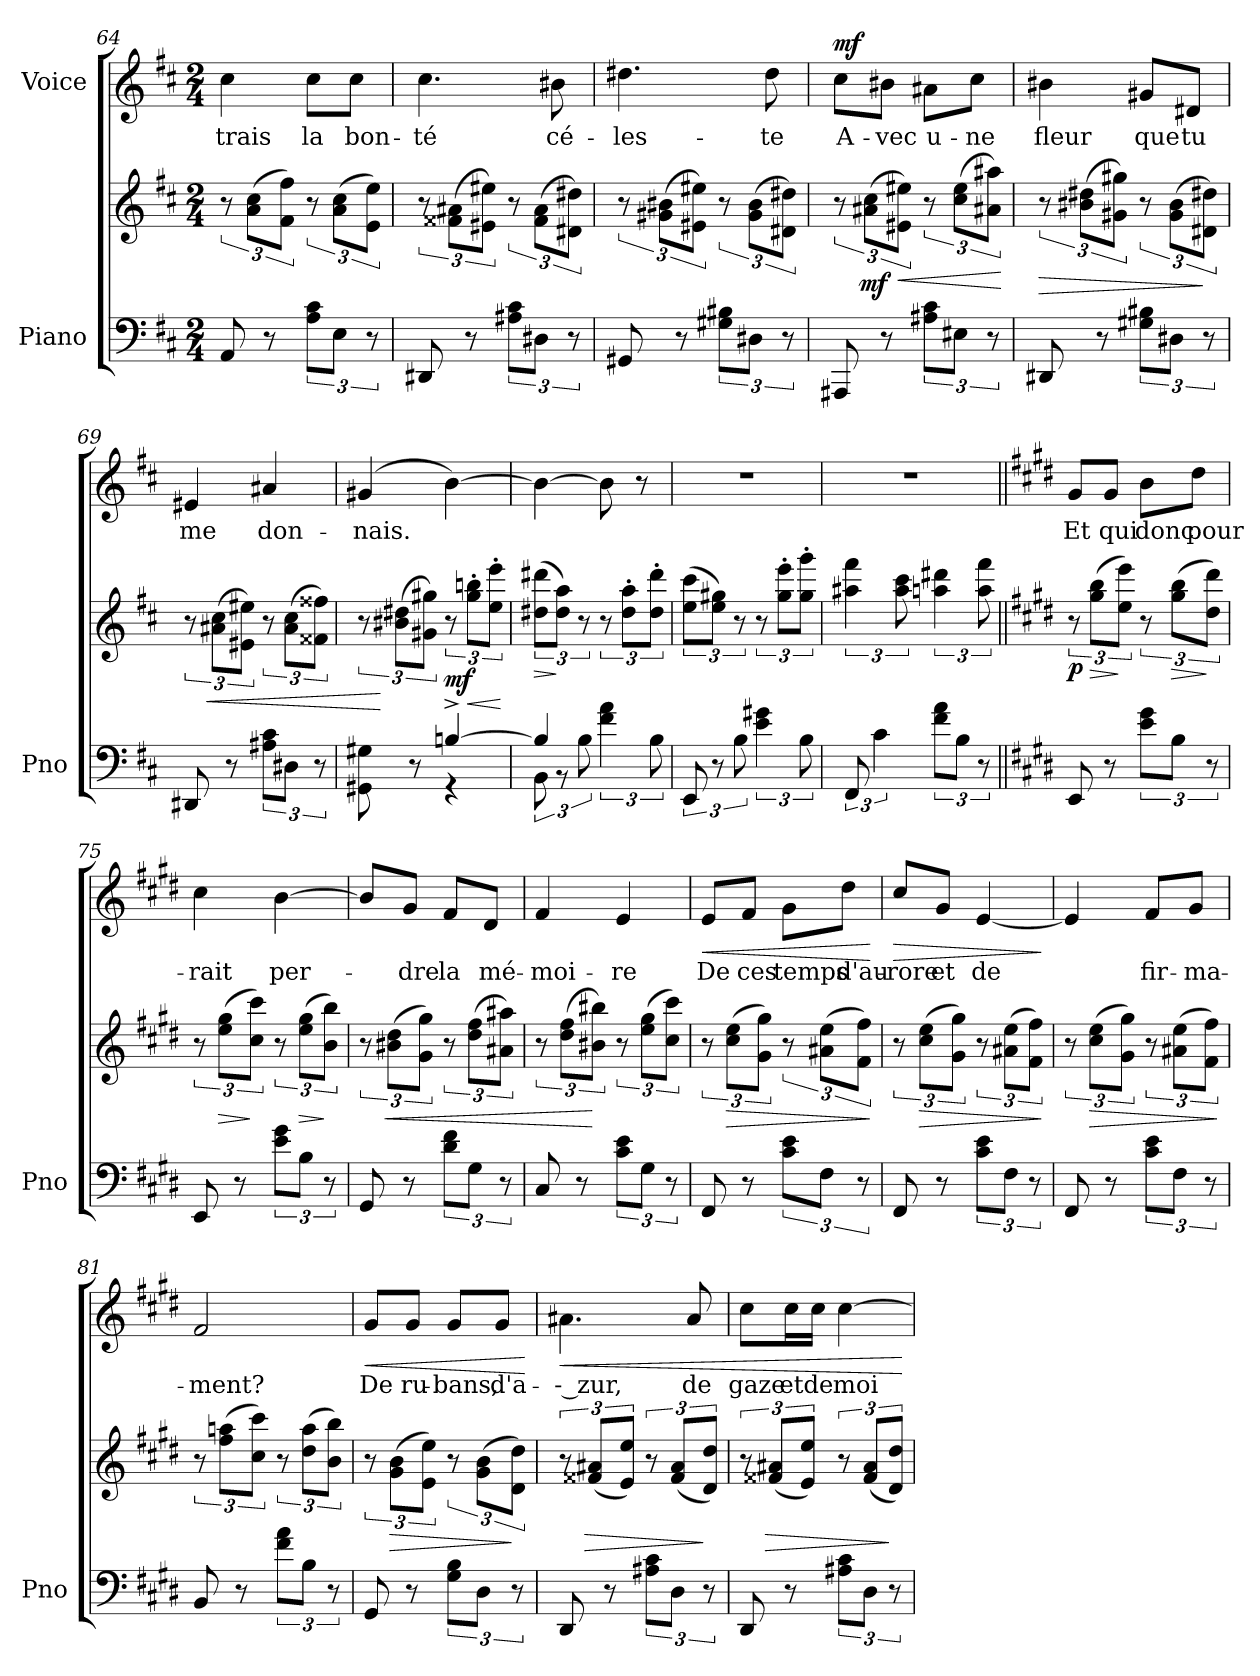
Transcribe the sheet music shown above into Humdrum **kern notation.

**kern	**kern	**dynam	**kern	**text	**dynam
*part2	*part2	*part2	*part1	*part1	*part1
*staff3	*staff2	*staff2/3	*staff1	*staff1	*staff1
*I"Piano	*	*	*I"Voice	*	*
*I'Pno	*	*	*	*	*
*clefF4	*clefG2	*	*clefG2	*	*
*k[f#c#]	*k[f#c#]	*	*k[f#c#]	*	*
*M2/4	*M2/4	*	*M2/4	*	*
=64	=64	=64	=64	=64	=64
!	!	!	!	!LO:LY:b	!
8AA/	12r	.	4cc#\	-trais	.
.	(12a\ 12cc#\L	.	.	.	.
8r	.	.	.	.	.
.	12f#\ 12ff#\J)	.	.	.	.
!	!	!	!	!LO:LY:b	!
12A\ 12c#\L	12r	.	8cc#\L	la	.
12E\J	(12a\ 12cc#\L	.	.	.	.
!	!	!	!	!LO:LY:b	!
.	.	.	8cc#\J	bon-	.
12r	12e\ 12ee\J)	.	.	.	.
=65	=65	=65	=65	=65	=65
!	!	!	!	!LO:LY:b	!
8DD#X/	12r	.	4.cc#\	-té	.
.	(12f##X\ 12a#X\L	.	.	.	.
8r	.	.	.	.	.
.	12e#X\ 12ee#X\J)	.	.	.	.
12A#X\ 12c#\L	12r	.	.	.	.
12D#X\J	(12f##\ 12a#\L	.	.	.	.
!	!	!	!	!LO:LY:b	!
.	.	.	8b#X\	cé-	.
12r	12d#X\ 12dd#X\J)	.	.	.	.
=66	=66	=66	=66	=66	=66
!	!	!	!	!LO:LY:b	!
8GG#X/	12r	.	4.dd#X\	-les-	.
.	(12g#X\ 12b#X\L	.	.	.	.
8r	.	.	.	.	.
.	12e#X\ 12ee#X\J)	.	.	.	.
12G#X\ 12B#X\L	12r	.	.	.	.
12D#X\J	(12g#\ 12b#\L	.	.	.	.
!	!	!	!	!LO:LY:b	!
.	.	.	8dd#\	-te	.
12r	12d#X\ 12dd#X\J)	.	.	.	.
=67	=67	=67	=67	=67	=67
!	!	!	!	!LO:LY:b	!LO:DY:a
8AAA#X/	12r	.	8cc#\L	A-	mf
!	!	!LO:DY:b	!	!	!
.	(12a#X\ 12cc#\L	mf	.	.	.
!	!	!	!	!LO:LY:b	!
8r	.	.	8b#X\J	-vec	.
!	!	!LO:HP:b	!	!	!
.	12e#X\ 12ee#X\J)	<	.	.	.
!	!	!	!	!LO:LY:b	!
12A#X\ 12c#\L	12r	.	8a#X\L	u-	.
12E#X\J	(12cc#\ 12ee#\L	.	.	.	.
!	!	!	!	!LO:LY:b	!
.	.	.	8cc#\J	-ne	.
12r	12a#X\ 12aa#X\J)	.	.	.	.
.	.	[	.	.	.
!!LO:LB:g=z
=68	=68	=68	=68	=68	=68
!	!	!LO:HP:b	!	!LO:LY:b	!
8DD#X/	12r	>	4b#X\	fleur	.
.	(12b#X\ 12dd#X\L	.	.	.	.
8r	.	.	.	.	.
.	12g#X\ 12gg#X\J)	.	.	.	.
!	!	!	!	!LO:LY:b	!
12G#X\ 12B#X\L	12r	.	8g#X/L	que	.
12D#X\J	(12g#\ 12b#\L	.	.	.	.
!	!	!	!	!LO:LY:b	!
.	.	.	8d#X/J	tu	.
12r	12d#X\ 12dd#X\J)	]	.	.	.
=69	=69	=69	=69	=69	=69
!	!	!	!	!LO:LY:b	!
8DD#X/	12r	.	4e#X/	me	.
!	!	!LO:HP:b	!	!	!
.	(12a#X\ 12cc#\L	<	.	.	.
8r	.	.	.	.	.
.	12e#X\ 12ee#X\J)	.	.	.	.
!	!	!	!	!LO:LY:b	!
12A#X\ 12c#\L	12r	.	4a#X/	don-	.
12D#X\J	(12a#\ 12cc#\L	.	.	.	.
12r	12f##X\ 12ff##X\J)	.	.	.	.
=70	=70	=70	=70	=70	=70
*^	*	*	*	*	*
!	!	!	!	!	!LO:LY:b	!
8GG#X\ 8G#X\	4ryy	12r	.	(4g#X/	-nais.	.
.	.	(12b#X\ 12dd#X\L	[	.	.	.
8r	.	.	.	.	.	.
.	.	12g#X\ 12gg#X\J)	.	.	.	.
!	!	!	!LO:DY:b	!	!	!
[4Bn^/	4r	12r	mf	[4b\)	.	.
!	!	!	!LO:HP:b	!	!	!
.	.	12gg#\' 12bbn\'L	<	.	.	.
.	.	12ee\' 12eee\'J	.	.	.	.
*v	*v	*	*	*	*	*
.	.	[	.	.	.
=71	=71	=71	=71	=71	=71
*^	*	*	*	*	*
!	!	!	!LO:HP:b	!	!	!
4B/]	12BB\	(12dd#X\ 12ddd#X\L	>	4b\_	.	.
.	12r	12dd#\ 12aa\J)	]	.	.	.
.	12B\	12r	.	.	.	.
4ryy	6f#\ 6a\	12r	.	8b\]	.	.
.	.	12dd#\' 12aa\'L	.	.	.	.
.	.	.	.	8r	.	.
.	12B\	12dd#\' 12ddd#\'J	.	.	.	.
*v	*v	*	*	*	*	*
=72	=72	=72	=72	=72	=72
12EE/	(12ee\ 12ccc#\L	.	2r	.	.
12r	12ee\ 12gg#X\J)	.	.	.	.
12B\	12r	.	.	.	.
6e\ 6g#X\	12r	.	.	.	.
.	12gg#\' 12eee\'L	.	.	.	.
12B\	12gg#\' 12ggg\'J	.	.	.	.
!!LO:PB:g=z
=73	=73	=73	=73	=73	=73
!	!	!LO:DY:b	!	!	!
!	!	!LO:DY:n=1:b	!	!	!
12FF#/	6aa#X\ 6fff#\	other-dynamics f	2r	.	.
6c#\	.	.	.	.	.
.	12aa#\ 12ccc#\	.	.	.	.
12f#\ 12a\L	6aan\ 6ddd#X\	.	.	.	.
12B\J	.	.	.	.	.
12r	12aa\ 12fff#\	.	.	.	.
=74||	=74||	=74||	=74||	=74||	=74||
*k[f#c#g#d#]	*k[f#c#g#d#]	*	*k[f#c#g#d#]	*	*
!	!	!LO:DY:b	!	!LO:LY:b	!
8EE/	12r	p	8g#/L	Et	.
!	!	!LO:HP:b	!	!	!
.	(12gg#\ 12bb\L	>	.	.	.
!	!	!	!	!LO:LY:b	!
8r	.	.	8g#/J	qui	.
.	12ee\ 12eee\J)	]	.	.	.
!	!	!	!	!LO:LY:b	!
12e\ 12g#\L	12r	.	8b\L	donc	.
!	!	!LO:HP:b	!	!	!
12B\J	(12gg#\ 12bb\L	>	.	.	.
!	!	!	!	!LO:LY:b	!
.	.	.	8dd#\J	pour-	.
12r	12dd#\ 12ddd#\J)	]	.	.	.
=75	=75	=75	=75	=75	=75
!	!	!	!	!LO:LY:b	!
8EE/	12r	.	4cc#\	-rait	.
!	!	!LO:HP:b	!	!	!
.	(12ee\ 12gg#\L	>	.	.	.
8r	.	.	.	.	.
.	12cc#\ 12ccc#\J)	]	.	.	.
!	!	!	!	!LO:LY:b	!
12e\ 12g#\L	12r	.	[4b\	per-	.
!	!	!LO:HP:b	!	!	!
12B\J	(12ee\ 12gg#\L	>	.	.	.
12r	12b\ 12bb\J)	]	.	.	.
=76	=76	=76	=76	=76	=76
8GG#/	12r	.	8b/L]	.	.
!	!	!LO:HP:b	!	!	!
.	(12b#X\ 12dd#\L	<	.	.	.
!	!	!	!	!LO:LY:b	!
8r	.	.	8g#/J	-dre	.
.	12g#\ 12gg#\J)	.	.	.	.
!	!	!	!	!LO:LY:b	!
12d#\ 12f#\L	12r	.	8f#/L	la	.
12G#\J	(12dd#\ 12ff#\L	.	.	.	.
!	!	!	!	!LO:LY:b	!
.	.	.	8d#/J	mé-	.
12r	12a#X\ 12aa#X\J)	.	.	.	.
=77	=77	=77	=77	=77	=77
!	!	!	!	!LO:LY:b	!
8C#/	12r	.	4f#/	-moi-	.
.	(12dd#\ 12ff#\L	.	.	.	.
8r	.	.	.	.	.
.	12b#X\ 12bb#X\J)	[	.	.	.
!	!	!	!	!LO:LY:b	!
12c#\ 12e\L	12r	.	4e/	-re	.
12G#\J	(12ee\ 12gg#\L	.	.	.	.
12r	12cc#\ 12ccc#\J)	.	.	.	.
!!LO:LB:g=z
=78	=78	=78	=78	=78	=78
!	!	!	!	!LO:LY:b	!LO:HP:b
8FF#/	12r	.	8e/L	De	<
!	!	!LO:HP:b	!	!	!
.	(12cc#\ 12ee\L	>	.	.	.
!	!	!	!	!LO:LY:b	!
8r	.	.	8f#/J	ces	.
.	12g#\ 12gg#\J)	.	.	.	.
!	!	!	!	!LO:LY:b	!
12c#\ 12e\L	12r	.	8g#\L	temps	.
12F#\J	(12a#X\ 12ee\L	.	.	.	.
!	!	!	!	!LO:LY:b	!
.	.	.	8dd#\J	d'au-	.
12r	12f#\ 12ff#\J)	.	.	.	.
.	.	]	.	.	[
=79	=79	=79	=79	=79	=79
!	!	!	!	!LO:LY:b	!LO:HP:b
8FF#/	12r	.	8cc#/L	-rore	>
!	!	!LO:HP:b	!	!	!
.	(12cc#\ 12ee\L	>	.	.	.
!	!	!	!	!LO:LY:b	!
8r	.	.	8g#/J	et	.
.	12g#\ 12gg#\J)	.	.	.	.
!	!	!	!	!LO:LY:b	!
12c#\ 12e\L	12r	.	[4e/	de	.
12F#\J	(12a#X\ 12ee\L	.	.	.	.
12r	12f#\ 12ff#\J)	.	.	.	.
.	.	]	.	.	]
=80	=80	=80	=80	=80	=80
8FF#/	12r	.	4e/]	.	.
!	!	!LO:HP:b	!	!	!
.	(12cc#\ 12ee\L	>	.	.	.
8r	.	.	.	.	.
.	12g#\ 12gg#\J)	.	.	.	.
!	!	!	!	!LO:LY:b	!
12c#\ 12e\L	12r	.	8f#/L	fir-	.
12F#\J	(12a#X\ 12ee\L	.	.	.	.
!	!	!	!	!LO:LY:b	!
.	.	.	8g#/J	-ma-	.
12r	12f#\ 12ff#\J)	.	.	.	.
.	.	]	.	.	.
=81	=81	=81	=81	=81	=81
!	!	!	!	!LO:LY:b	!
8BB/	12r	.	2f#/	-ment?	.
!	!	!LO:DY:b	!	!	!
!	!	!LO:DY:n=1:b	!	!	!
.	(12ff#\ 12aan\L	other-dynamics f	.	.	.
8r	.	.	.	.	.
.	12cc#\ 12ccc#\J)	.	.	.	.
12f#\ 12a\L	12r	.	.	.	.
12B\J	(12dd#\ 12aa\L	.	.	.	.
12r	12b\ 12bb\J)	.	.	.	.
=82	=82	=82	=82	=82	=82
!	!	!	!	!LO:LY:b	!LO:HP:b
8GG#/	12r	.	8g#/L	De	<
!	!	!LO:HP:b	!	!	!
.	(12g#\ 12b\L	>	.	.	.
!	!	!	!	!LO:LY:b	!
8r	.	.	8g#/J	ru-	.
.	12e\ 12ee\J)	.	.	.	.
!	!	!	!	!LO:LY:b	!
12G#\ 12B\L	12r	.	8g#/L	-bans,	.
12D#\J	(12g#\ 12b\L	.	.	.	.
!	!	!	!	!LO:LY:b	!
.	.	.	8g#/J	d'a-	.
12r	12d#\ 12dd#\J)	]	.	.	.
.	.	.	.	.	[
!!LO:LB:g=z
=83	=83	=83	=83	=83	=83
!	!	!	!	!LO:LY:b	!LO:HP:b
8DD#/	12r	.	4.a#X\	-- zur,	<
!	!	!LO:HP:b	!	!	!
.	(<12f##X/ 12a#X/L	>	.	.	.
8r	.	.	.	.	.
.	12e/ 12ee/J)	.	.	.	.
12A#X\ 12c#\L	12r	.	.	.	.
12D#\J	(12f##/ 12a#/L	.	.	.	.
!	!	!	!	!LO:LY:b	!
.	.	.	8a#/	de	.
12r	12d#/ 12dd#/J)	]	.	.	.
=84	=84	=84	=84	=84	=84
!	!	!	!	!LO:LY:b	!
8DD#/	12r	.	8cc#\L	gaze	.
!	!	!LO:HP:b	!	!	!
.	(12f##X/ 12a#X/L	>	.	.	.
!	!	!	!	!LO:LY:b	!
8r	.	.	16cc#\L	et	.
.	12e/ 12ee/J)	.	.	.	.
!	!	!	!	!LO:LY:b	!
.	.	.	16cc#\JJ	de	.
!	!	!	!	!LO:LY:b	!
12A#X\ 12c#\L	12r	.	[4cc#\	moi-	.
12D#\J	(12f##/ 12a#/L	.	.	.	.
12r	12d#/ 12dd#/J)	]	.	.	.
.	.	.	.	.	[
=	=	=	=	=	=
*-	*-	*-	*-	*-	*-
